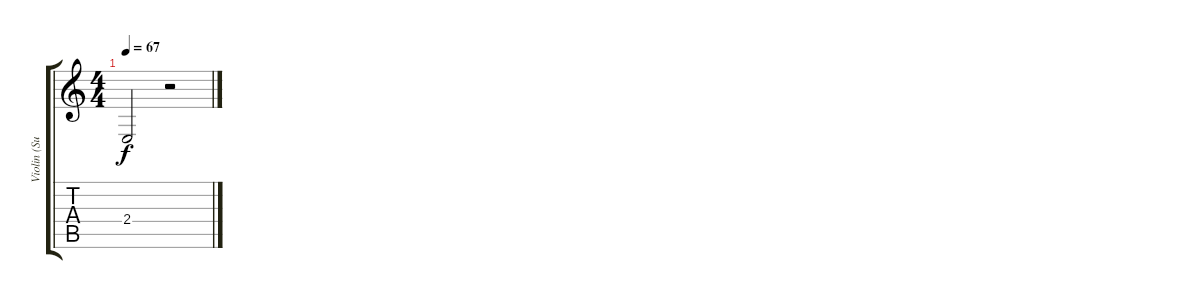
\track ("Violin (Sugizo)" "Violin (Su") {instrument violin}
\staff {score tabs}
\tuning (E4 B3 G3 D3 A2 E2) {hide}
\ts (4 4)
\tempo 67
\clef g2
\ks c
2.4{t}.2{dy f} r.2
